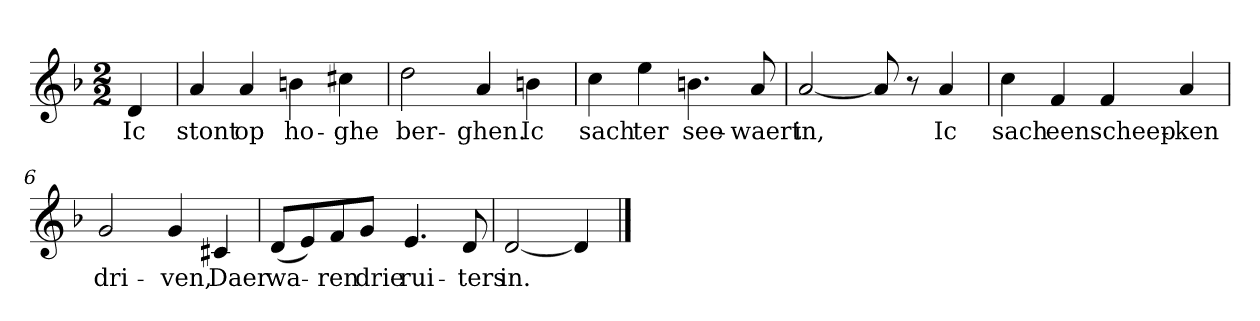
**kern	**text
*part1	*part1
*staff1	*staff1
*clefG2	*
*k[b-]	*
*d:	*
*M2/2	*
*MM120	*
=	=
4d	Ic
=1	=1
4a	stont
4a	op
4bn	ho-
4cc#X	-ghe
=2	=2
2dd	ber-
4a	-ghen.
4bn	Ic
=3	=3
4cc	sach
4ee	ter
4.bn	see-
8a	-waert
=4	=4
[2a	in,
8a]	.
8r	.
4a	Ic
=5	=5
4cc	sach
4f	een
4f	scheep-
4a	-ken
=6	=6
2g	dri-
4g	-ven,
4c#X	Daer
=7	=7
(8d/L	wa-
8e/)	.
8f/	-ren
8g/J	drie
4.e	rui-
8d	-ters
=8	=8
[2d	in.
4d]	.
==	==
*-	*-
